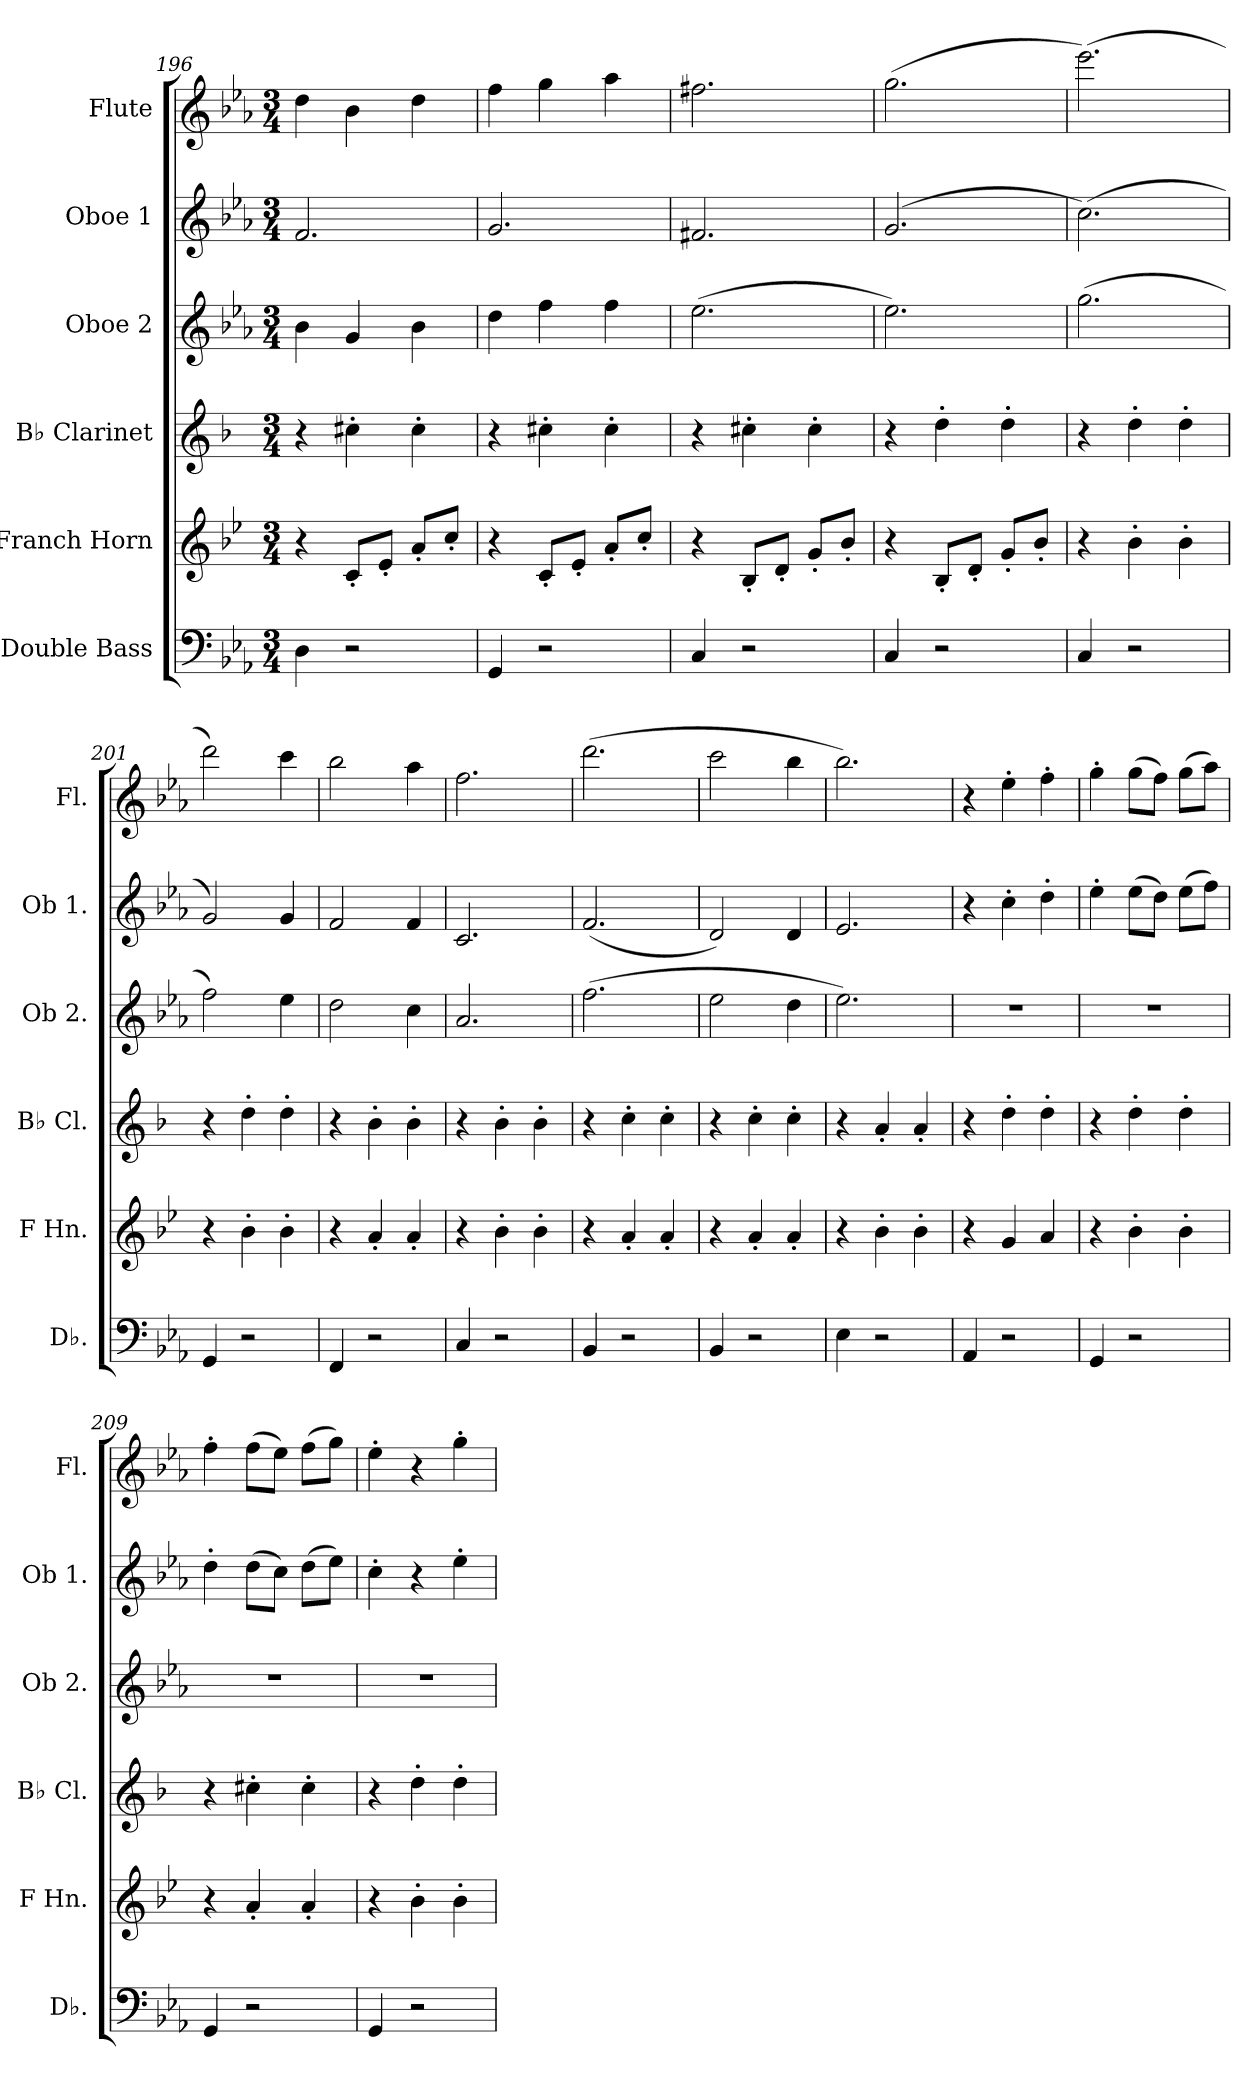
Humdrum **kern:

**kern	**kern	**kern	**kern	**kern	**kern
*part6	*part5	*part4	*part3	*part2	*part1
*staff6	*staff5	*staff4	*staff3	*staff2	*staff1
*I"Double Bass	*I"Franch Horn	*I"B♭ Clarinet	*I"Oboe 2	*I"Oboe 1	*I"Flute
*I'Db.	*I'F Hn.	*I'B♭ Cl.	*I'Ob 2.	*I'Ob 1.	*I'Fl.
*clefF4	*clefG2	*clefG2	*clefG2	*clefG2	*clefG2
*ITrd7c12	*ITrd4c7	*ITrd1c2	*	*	*
*k[b-e-a-]	*k[b-e-a-]	*k[b-e-a-]	*k[b-e-a-]	*k[b-e-a-]	*k[b-e-a-]
*M3/4	*M3/4	*M3/4	*M3/4	*M3/4	*M3/4
=196	=196	=196	=196	=196	=196
4DD\	4r	4r	4b-\	2.f/	4dd\
2r	8F'/L	4bn'\	4g/	.	4b-\
.	8A-'/J	.	.	.	.
.	8d'/L	4b'\	4b-\	.	4dd\
.	8f'/J	.	.	.	.
=197	=197	=197	=197	=197	=197
4GGG/	4r	4r	4dd\	2.g/	4ff\
2r	8F'/L	4bn'\	4ff\	.	4gg\
.	8A-'/J	.	.	.	.
.	8d'/L	4b'\	4ff\	.	4aa-\
.	8f'/J	.	.	.	.
=198	=198	=198	=198	=198	=198
4CC/	4r	4r	(>2.ee-\	2.f#X/	2.ff#X\
2r	8E-'/L	4bn'\	.	.	.
.	8G'/J	.	.	.	.
.	8c'/L	4b'\	.	.	.
.	8e-'/J	.	.	.	.
!!LO:PB:g=z
=199	=199	=199	=199	=199	=199
4CC/	4r	4r	2.ee-\)	(<2.g/	(>2.gg\
2r	8E-'/L	4cc'\	.	.	.
.	8G'/J	.	.	.	.
.	8c'/L	4cc'\	.	.	.
.	8e-'/J	.	.	.	.
=200	=200	=200	=200	=200	=200
4CC/	4r	4r	(>2.gg\	(>2.cc\)	(>2.eee-\)
2r	4e-'\	4cc'\	.	.	.
.	4e-'\	4cc'\	.	.	.
=201	=201	=201	=201	=201	=201
4GGG/	4r	4r	2ff\)	2g/)	2ddd\)
2r	4e-'\	4cc'\	.	.	.
.	4e-'\	4cc'\	4ee-\	4g/	4ccc\
=202	=202	=202	=202	=202	=202
4FFF/	4r	4r	2dd\	2f/	2bb-\
2r	4d'/	4a-'\	.	.	.
.	4d'/	4a-'\	4cc\	4f/	4aa-\
=203	=203	=203	=203	=203	=203
4CC/	4r	4r	2.a-/	2.c/	2.ff\
2r	4e-'\	4a-'\	.	.	.
.	4e-'\	4a-'\	.	.	.
=204	=204	=204	=204	=204	=204
4BBB-/	4r	4r	(>2.ff\	(<2.f/	(>2.ddd\
2r	4d'/	4b-'\	.	.	.
.	4d'/	4b-'\	.	.	.
=205	=205	=205	=205	=205	=205
4BBB-/	4r	4r	2ee-\	2d/)	2ccc\
2r	4d'/	4b-'\	.	.	.
.	4d'/	4b-'\	4dd\	4d/	4bb-\
=206	=206	=206	=206	=206	=206
4EE-\	4r	4r	2.ee-\)	2.e-/	2.bb-\)
2r	4e-'\	4g'/	.	.	.
.	4e-'\	4g'/	.	.	.
=207	=207	=207	=207	=207	=207
4AAA-/	4r	4r	2.r	4r	4r
2r	4c/	4cc'\	.	4cc'\	4ee-'\
.	4d/	4cc'\	.	4dd'\	4ff'\
=208	=208	=208	=208	=208	=208
4GGG/	4r	4r	2.r	4ee-'\	4gg'\
2r	4e-'\	4cc'\	.	(>8ee-\L	(>8gg\L
.	.	.	.	8dd\J)	8ff\J)
.	4e-'\	4cc'\	.	(>8ee-\L	(>8gg\L
.	.	.	.	8ff\J)	8aa-\J)
!!LO:LB:g=z
=209	=209	=209	=209	=209	=209
4GGG/	4r	4r	2.r	4dd'\	4ff'\
2r	4d'/	4bn'\	.	(>8dd\L	(>8ff\L
.	.	.	.	8cc\J)	8ee-\J)
.	4d'/	4b'\	.	(>8dd\L	(>8ff\L
.	.	.	.	8ee-\J)	8gg\J)
=210	=210	=210	=210	=210	=210
4GGG/	4r	4r	2.r	4cc'\	4ee-'\
2r	4e-'\	4cc'\	.	4r	4r
.	4e-'\	4cc'\	.	4ee-'\	4gg'\
=	=	=	=	=	=
*-	*-	*-	*-	*-	*-
